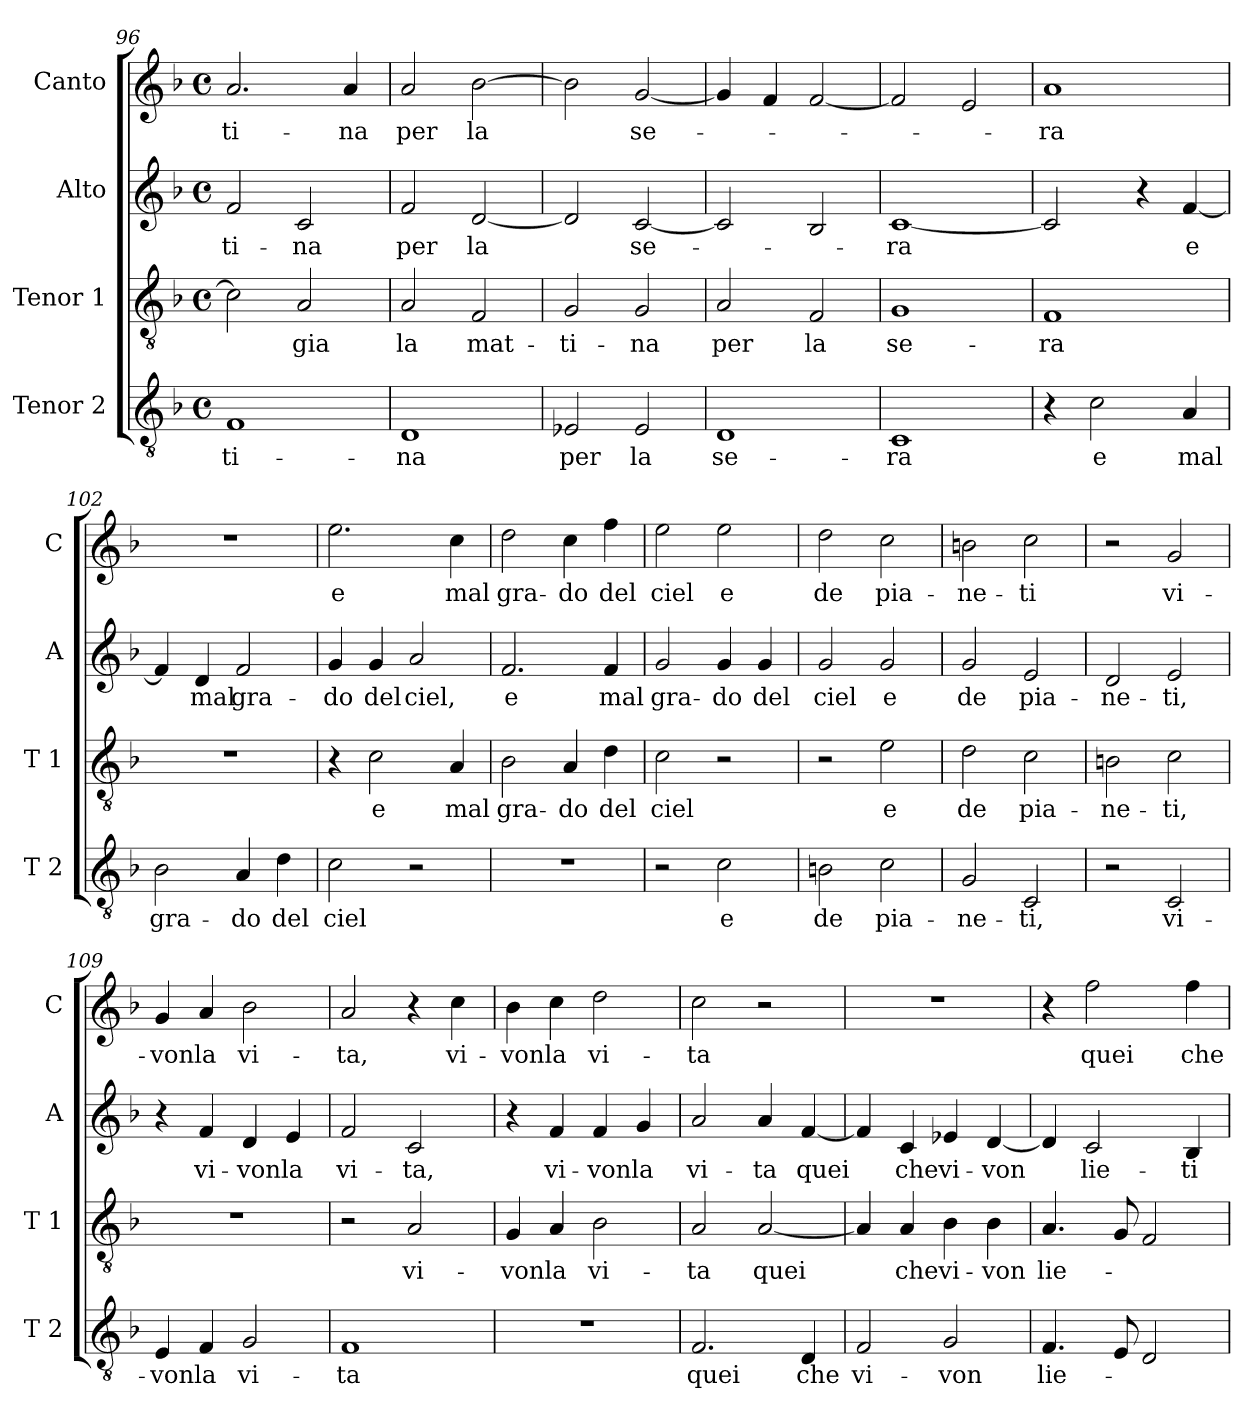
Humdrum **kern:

**kern	**text	**kern	**text	**kern	**text	**kern	**text
*part4	*part4	*part3	*part3	*part2	*part2	*part1	*part1
*staff4	*staff4	*staff3	*staff3	*staff2	*staff2	*staff1	*staff1
*I"Tenor 2	*	*I"Tenor 1	*	*I"Alto	*	*I"Canto	*
*I'T 2	*	*I'T 1	*	*I'A	*	*I'C	*
*clefGv2	*	*clefGv2	*	*clefG2	*	*clefG2	*
*k[b-]	*	*k[b-]	*	*k[b-]	*	*k[b-]	*
*F:	*	*F:	*	*F:	*	*F:	*
*M4/4	*	*M4/4	*	*M4/4	*	*M4/4	*
*met(c)	*	*met(c)	*	*met(c)	*	*met(c)	*
=96	=96	=96	=96	=96	=96	=96	=96
!	!LO:LY:b	!	!	!	!LO:LY:b	!	!LO:LY:b
1F	-ti-	2c\]	.	2f/	-ti-	2.a/	-ti-
!	!	!	!LO:LY:b	!	!LO:LY:b	!	!
.	.	2A/	-gia	2c/	-na	.	.
!	!	!	!	!	!	!	!LO:LY:b
.	.	.	.	.	.	4a/	-na
!!LO:LB:g=z
=97	=97	=97	=97	=97	=97	=97	=97
!	!LO:LY:b	!	!LO:LY:b	!	!LO:LY:b	!	!LO:LY:b
1D	-na	2A/	la	2f/	per	2a/	per
!	!	!	!LO:LY:b	!	!LO:LY:b	!	!LO:LY:b
.	.	2F/	mat-	[2d/	la	[2b-\	la
=98	=98	=98	=98	=98	=98	=98	=98
!	!LO:LY:b	!	!LO:LY:b	!	!	!	!
2E-X/	per	2G/	-ti-	2d/]	.	2b-\]	.
!	!LO:LY:b	!	!LO:LY:b	!	!LO:LY:b	!	!LO:LY:b
2E-/	la	2G/	-na	[2c/	se-	[2g/	se-
=99	=99	=99	=99	=99	=99	=99	=99
!	!LO:LY:b	!	!LO:LY:b	!	!	!	!
1D	se-	2A/	per	2c/]	.	4g/]	.
.	.	.	.	.	.	4f/	.
!	!	!	!LO:LY:b	!	!	!	!
.	.	2F/	la	2B-/	.	[2f/	.
=100	=100	=100	=100	=100	=100	=100	=100
!	!LO:LY:b	!	!LO:LY:b	!	!LO:LY:b	!	!
1C	-ra	1G	se-	[1c	-ra	2f/]	.
.	.	.	.	.	.	2e/	.
=101	=101	=101	=101	=101	=101	=101	=101
!	!	!	!LO:LY:b	!	!	!	!LO:LY:b
4r	.	1F	-ra	2c/]	.	1a	-ra
!	!LO:LY:b	!	!	!	!	!	!
2c\	e	.	.	.	.	.	.
.	.	.	.	4r	.	.	.
!	!LO:LY:b	!	!	!	!LO:LY:b	!	!
4A/	mal	.	.	[4f/	e	.	.
=102	=102	=102	=102	=102	=102	=102	=102
!	!LO:LY:b	!	!	!	!	!	!
2B-\	gra-	1r	.	4f/]	.	1r	.
!	!	!	!	!	!LO:LY:b	!	!
.	.	.	.	4d/	mal	.	.
!	!LO:LY:b	!	!	!	!LO:LY:b	!	!
4A/	-do	.	.	2f/	gra-	.	.
!	!LO:LY:b	!	!	!	!	!	!
4d\	del	.	.	.	.	.	.
=103	=103	=103	=103	=103	=103	=103	=103
!	!LO:LY:b	!	!	!	!LO:LY:b	!	!LO:LY:b
2c\	ciel	4r	.	4g/	-do	2.ee\	e
!	!	!	!LO:LY:b	!	!LO:LY:b	!	!
.	.	2c\	e	4g/	del	.	.
!	!	!	!	!	!LO:LY:b	!	!
2r	.	.	.	2a/	ciel,	.	.
!	!	!	!LO:LY:b	!	!	!	!LO:LY:b
.	.	4A/	mal	.	.	4cc\	mal
!!LO:LB:g=z
=104	=104	=104	=104	=104	=104	=104	=104
!	!	!	!LO:LY:b	!	!LO:LY:b	!	!LO:LY:b
1r	.	2B-\	gra-	2.f/	e	2dd\	gra-
!	!	!	!LO:LY:b	!	!	!	!LO:LY:b
.	.	4A/	-do	.	.	4cc\	-do
!	!	!	!LO:LY:b	!	!LO:LY:b	!	!LO:LY:b
.	.	4d\	del	4f/	mal	4ff\	del
=105	=105	=105	=105	=105	=105	=105	=105
!	!	!	!LO:LY:b	!	!LO:LY:b	!	!LO:LY:b
2r	.	2c\	ciel	2g/	gra-	2ee\	ciel
!	!LO:LY:b	!	!	!	!LO:LY:b	!	!LO:LY:b
2c\	e	2r	.	4g/	-do	2ee\	e
!	!	!	!	!	!LO:LY:b	!	!
.	.	.	.	4g/	del	.	.
=106	=106	=106	=106	=106	=106	=106	=106
!	!LO:LY:b	!	!	!	!LO:LY:b	!	!LO:LY:b
2Bn\	de	2r	.	2g/	ciel	2dd\	de
!	!LO:LY:b	!	!LO:LY:b	!	!LO:LY:b	!	!LO:LY:b
2c\	pia-	2e\	e	2g/	e	2cc\	pia-
=107	=107	=107	=107	=107	=107	=107	=107
!	!LO:LY:b	!	!LO:LY:b	!	!LO:LY:b	!	!LO:LY:b
2G/	-ne-	2d\	de	2g/	de	2bn\	-ne-
!	!LO:LY:b	!	!LO:LY:b	!	!LO:LY:b	!	!LO:LY:b
2C/	-ti,	2c\	pia-	2e/	pia-	2cc\	-ti
=108	=108	=108	=108	=108	=108	=108	=108
!	!	!	!LO:LY:b	!	!LO:LY:b	!	!
2r	.	2Bn\	-ne-	2d/	-ne-	2r	.
!	!LO:LY:b	!	!LO:LY:b	!	!LO:LY:b	!	!LO:LY:b
2C/	vi-	2c\	-ti,	2e/	-ti,	2g/	vi-
=109	=109	=109	=109	=109	=109	=109	=109
!	!LO:LY:b	!	!	!	!	!	!LO:LY:b
4E/	-von	1r	.	4r	.	4g/	-von
!	!LO:LY:b	!	!	!	!LO:LY:b	!	!LO:LY:b
4F/	la	.	.	4f/	vi-	4a/	la
!	!LO:LY:b	!	!	!	!LO:LY:b	!	!LO:LY:b
2G/	vi-	.	.	4d/	-von	2b-\	vi-
!	!	!	!	!	!LO:LY:b	!	!
.	.	.	.	4e/	la	.	.
=110	=110	=110	=110	=110	=110	=110	=110
!	!LO:LY:b	!	!	!	!LO:LY:b	!	!LO:LY:b
1F	-ta	2r	.	2f/	vi-	2a/	-ta,
!	!	!	!LO:LY:b	!	!LO:LY:b	!	!
.	.	2A/	vi-	2c/	-ta,	4r	.
!	!	!	!	!	!	!	!LO:LY:b
.	.	.	.	.	.	4cc\	vi-
!!LO:LB:g=z
=111	=111	=111	=111	=111	=111	=111	=111
!	!	!	!LO:LY:b	!	!	!	!LO:LY:b
1r	.	4G/	-von	4r	.	4b-\	-von
!	!	!	!LO:LY:b	!	!LO:LY:b	!	!LO:LY:b
.	.	4A/	la	4f/	vi-	4cc\	la
!	!	!	!LO:LY:b	!	!LO:LY:b	!	!LO:LY:b
.	.	2B-\	vi-	4f/	-von	2dd\	vi-
!	!	!	!	!	!LO:LY:b	!	!
.	.	.	.	4g/	la	.	.
=112	=112	=112	=112	=112	=112	=112	=112
!	!LO:LY:b	!	!LO:LY:b	!	!LO:LY:b	!	!LO:LY:b
2.F/	quei	2A/	-ta	2a/	vi-	2cc\	-ta
!	!	!	!LO:LY:b	!	!LO:LY:b	!	!
.	.	[2A/	quei	4a/	-ta	2r	.
!	!LO:LY:b	!	!	!	!LO:LY:b	!	!
4D/	che	.	.	[4f/	quei	.	.
=113	=113	=113	=113	=113	=113	=113	=113
!	!LO:LY:b	!	!	!	!	!	!
2F/	vi-	4A/]	.	4f/]	.	1r	.
!	!	!	!LO:LY:b	!	!LO:LY:b	!	!
.	.	4A/	che	4c/	che	.	.
!	!LO:LY:b	!	!LO:LY:b	!	!LO:LY:b	!	!
2G/	-von	4B-\	vi-	4e-X/	vi-	.	.
!	!	!	!LO:LY:b	!	!LO:LY:b	!	!
.	.	4B-\	-von	[4d/	-von	.	.
=114	=114	=114	=114	=114	=114	=114	=114
!	!LO:LY:b	!	!LO:LY:b	!	!	!	!
4.F/	lie-	4.A/	lie-	4d/]	.	4r	.
!	!	!	!	!	!LO:LY:b	!	!LO:LY:b
.	.	.	.	2c/	lie-	2ff\	quei
8E/	.	8G/	.	.	.	.	.
2D/	.	2F/	.	.	.	.	.
!	!	!	!	!	!LO:LY:b	!	!LO:LY:b
.	.	.	.	4B-/	-ti	4ff\	che
=	=	=	=	=	=	=	=
*-	*-	*-	*-	*-	*-	*-	*-
